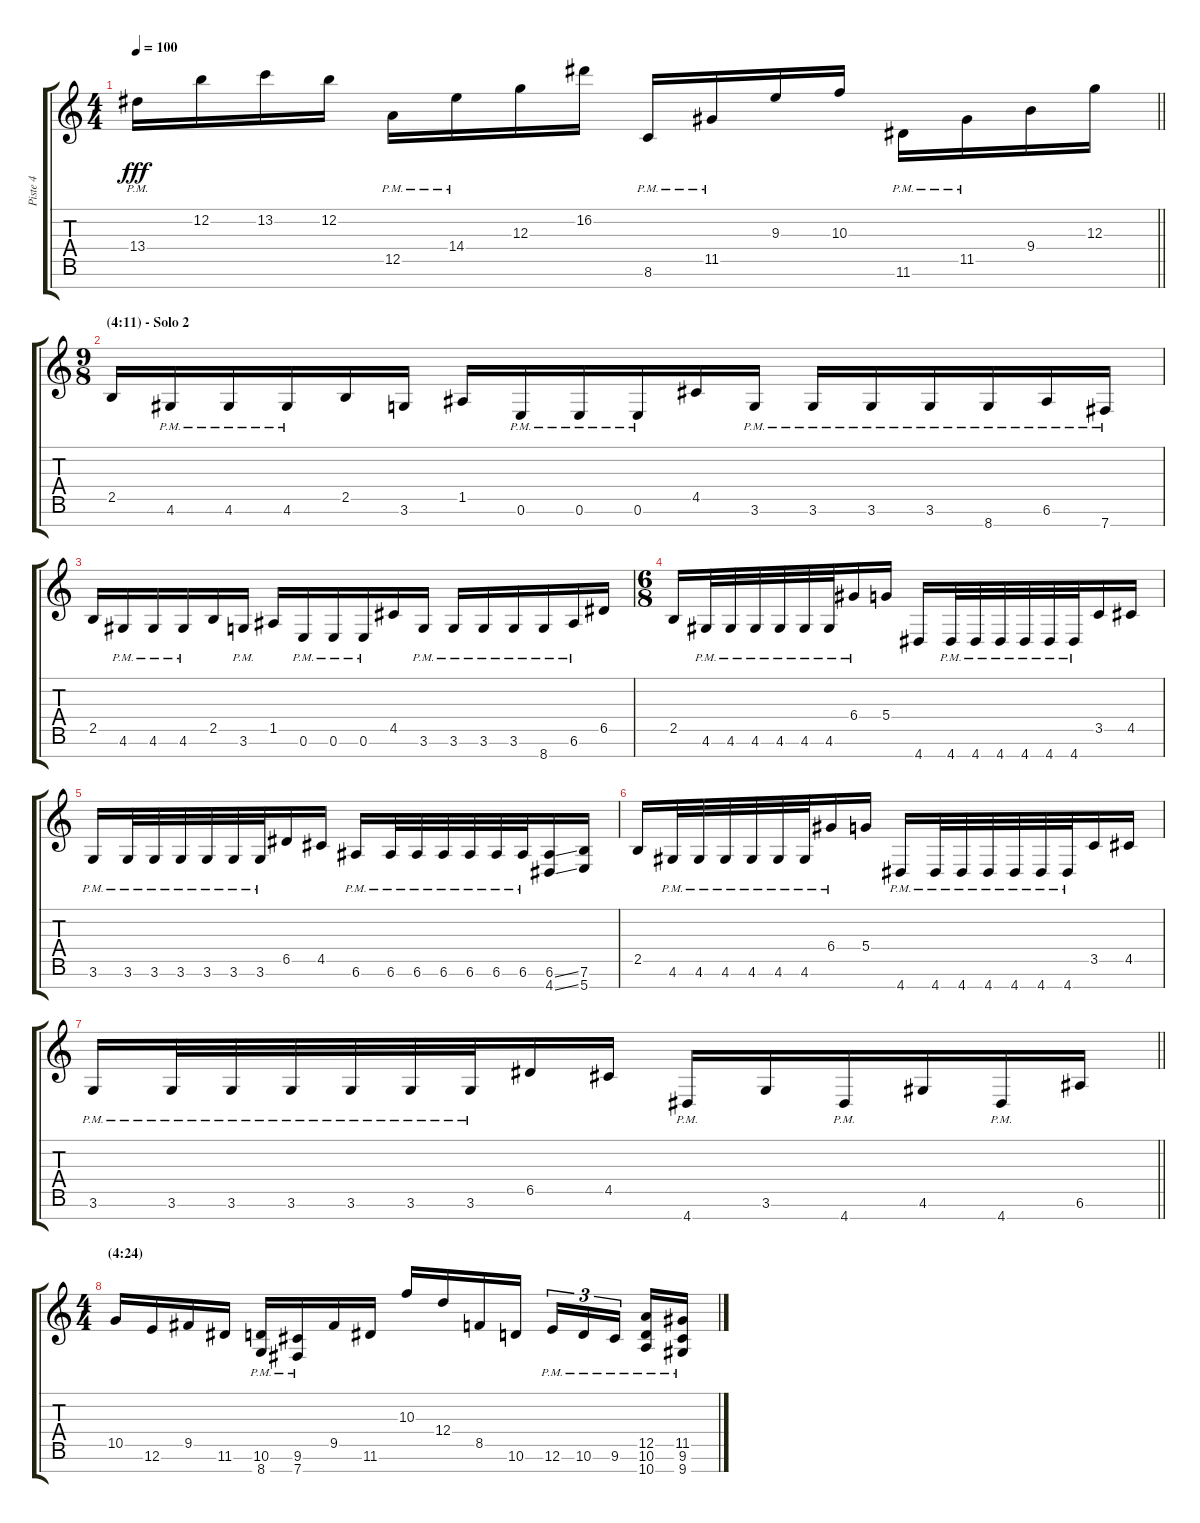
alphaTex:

\track ("Piste 4" "Piste 4") {instrument distortionguitar}
\staff {score tabs}
\tuning (E4 B3 G3 D3 A2 E2 B1) {hide}
\ts (4 4)
\tempo 100
\clef g2
\barLineRight lightlight
\ks c
13.4{pm}.16{dy fff} 12.2.16 13.2.16 12.2.16 12.5{pm}.16 14.4{pm}.16 12.3.16 16.2.16 8.6{pm}.16 11.5{pm}.16 9.3.16 10.3.16 11.6{pm}.16 11.5{pm}.16 9.4.16 12.3.16 |
\ts (9 8)
\section ("" "(4:11) - Solo 2")
2.5.16 4.6{pm}.16 4.6{pm}.16 4.6{pm}.16 2.5.16 3.6.16 1.5.16 0.6{pm}.16 0.6{pm}.16 0.6{pm}.16 4.5.16 3.6{pm}.16 3.6{pm}.16 3.6{pm}.16 3.6{pm}.16 8.7{pm}.16 6.6{pm}.16 7.7{pm}.16 |
2.5.16 4.6{pm}.16 4.6{pm}.16 4.6{pm}.16 2.5.16 3.6{pm}.16 1.5.16 0.6{pm}.16 0.6{pm}.16 0.6{pm}.16 4.5.16 3.6{pm}.16 3.6{pm}.16 3.6{pm}.16 3.6{pm}.16 8.7{pm}.16 6.6{pm}.16 6.5.16 |
\ts (6 8)
2.5.16 4.6{pm}.32 4.6{pm}.32 4.6{pm}.32 4.6{pm}.32 4.6{pm}.32 4.6{pm}.32 6.4{pm}.16 5.4.16 4.7.16 4.7{pm}.32 4.7{pm}.32 4.7{pm}.32 4.7{pm}.32 4.7{pm}.32 4.7{pm}.32 3.5.16 4.5.16 |
3.6{pm}.16 3.6{pm}.32 3.6{pm}.32 3.6{pm}.32 3.6{pm}.32 3.6{pm}.32 3.6{pm}.32 6.5.16 4.5.16 6.6{pm}.16 6.6{pm}.32 6.6{pm}.32 6.6{pm}.32 6.6{pm}.32 6.6{pm}.32 6.6{pm}.32 (6.6{ss} 4.7{ss}).16 (7.6 5.7).16 |
2.5.16 4.6{pm}.32 4.6{pm}.32 4.6{pm}.32 4.6{pm}.32 4.6{pm}.32 4.6{pm}.32 6.4{pm}.16 5.4.16 4.7{pm}.16 4.7{pm}.32 4.7{pm}.32 4.7{pm}.32 4.7{pm}.32 4.7{pm}.32 4.7{pm}.32 3.5.16 4.5.16 |
\barLineRight lightlight
3.6{pm}.16 3.6{pm}.32 3.6{pm}.32 3.6{pm}.32 3.6{pm}.32 3.6{pm}.32 3.6{pm}.32 6.5.16 4.5.16 4.7{pm}.16 3.6.16 4.7{pm}.16 4.6.16 4.7{pm}.16 6.6.16 |
\ts (4 4)
\section ("" "(4:24)")
10.5.16 12.6.16 9.5.16 11.6.16 (10.6{pm} 8.7{pm}).16 (9.6{pm} 7.7{pm}).16 9.5.16 11.6.16 10.3.16 12.4.16 8.5.16 10.6.16 12.6{pm}.16{tu (3 2)} 10.6{pm}.16{tu (3 2)} 9.6{pm}.16{tu (3 2) beam splitsecondary} (12.5{pm} 10.6{pm} 10.7{pm}).16 (11.5{pm} 9.6{pm} 9.7{pm}).16
